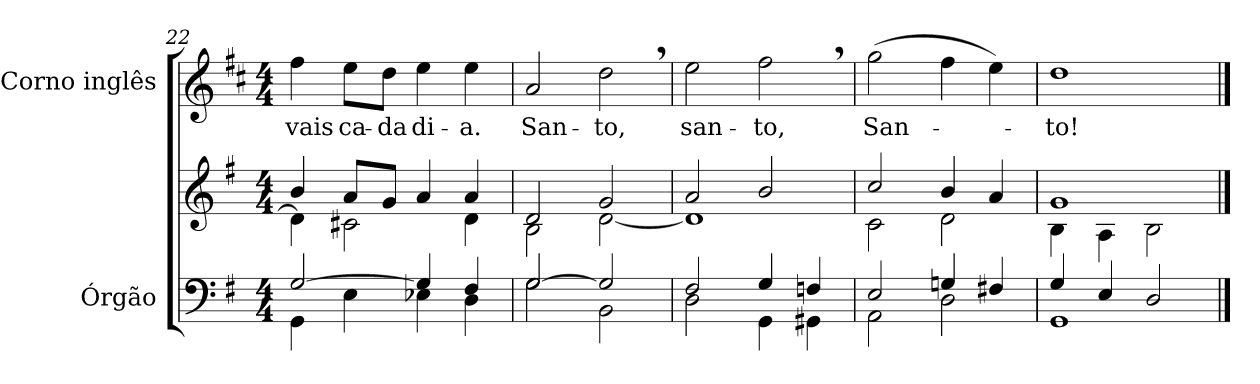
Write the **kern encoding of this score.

**kern	**kern	**kern	**text
*part2	*part2	*part1	*part1
*staff3	*staff2	*staff1	*staff1
*I"Órgão	*	*I"Corno inglês	*
*I'Órg.	*	*I'Co. in.	*
*clefF4	*clefG2	*clefG2	*
*	*	*ITrd4c7	*
*k[f#]	*k[f#]	*k[f#]	*
*G:	*G:	*G:	*
*M4/4	*M4/4	*M4/4	*
=22	=22	=22	=22
*^	*^	*	*
!	!	!	!	!	!LO:LY:b:color=#000000
[>2Gi/	4GGi\	4bi/	4di\]	4bi\	-vais
!	!	!	!	!	!LO:LY:b:color=#000000
.	4Ei\	8ai/L	2c#Xi\	8ai\L	ca-
!	!	!	!	!	!LO:LY:b:color=#000000
.	.	8gi/J	.	8gi\J	-da
!	!	!	!	!	!LO:LY:b:color=#000000
4Gi/]	4E-Xi\	4ai/	.	4ai\	di-
!	!	!	!	!	!LO:LY:b:color=#000000
4F#i/	4Di\	4ai/	4di\	4ai\	-a.
=23	=23	=23	=23	=23	=23
!	!	!	!	!	!LO:LY:b:color=#000000
[>2Gi/	2Gi\	2di/	2Bi\	2di/	San-
!	!	!	!	!	!LO:LY:b:color=#000000
2Gi/]	2BBi\	2gi/	[<2di\	2g,i\	-to,
=24	=24	=24	=24	=24	=24
!	!	!	!	!	!LO:LY:b:color=#000000
2F#i/	2Di\	2ai/	1di]	2ai\	san-
!	!	!	!	!	!LO:LY:b:color=#000000
4Gi/	4GGi\	2bi/	.	2b,i\	-to,
4Fni/	4GG#Xi\	.	.	.	.
=25	=25	=25	=25	=25	=25
!	!	!	!	!	!LO:LY:b:color=#000000
2Ei/	2AAi\	2cci/	2ci\	(2cci\	San-
4Gni/	2Di\	4bi/	2di\	4bi\	.
4F#Xi/	.	4ai/	.	4ai\)	.
=26	=26	=26	=26	=26	=26
!	!	!	!	!	!LO:LY:b:color=#000000
4Gi/	1GGi	1gi	4Bi\	1gi	-to!
4Ei/	.	.	4Ai\	.	.
2Di/	.	.	2Bi\	.	.
*v	*v	*	*	*	*
*	*v	*v	*	*
==	==	==	==
*-	*-	*-	*-
